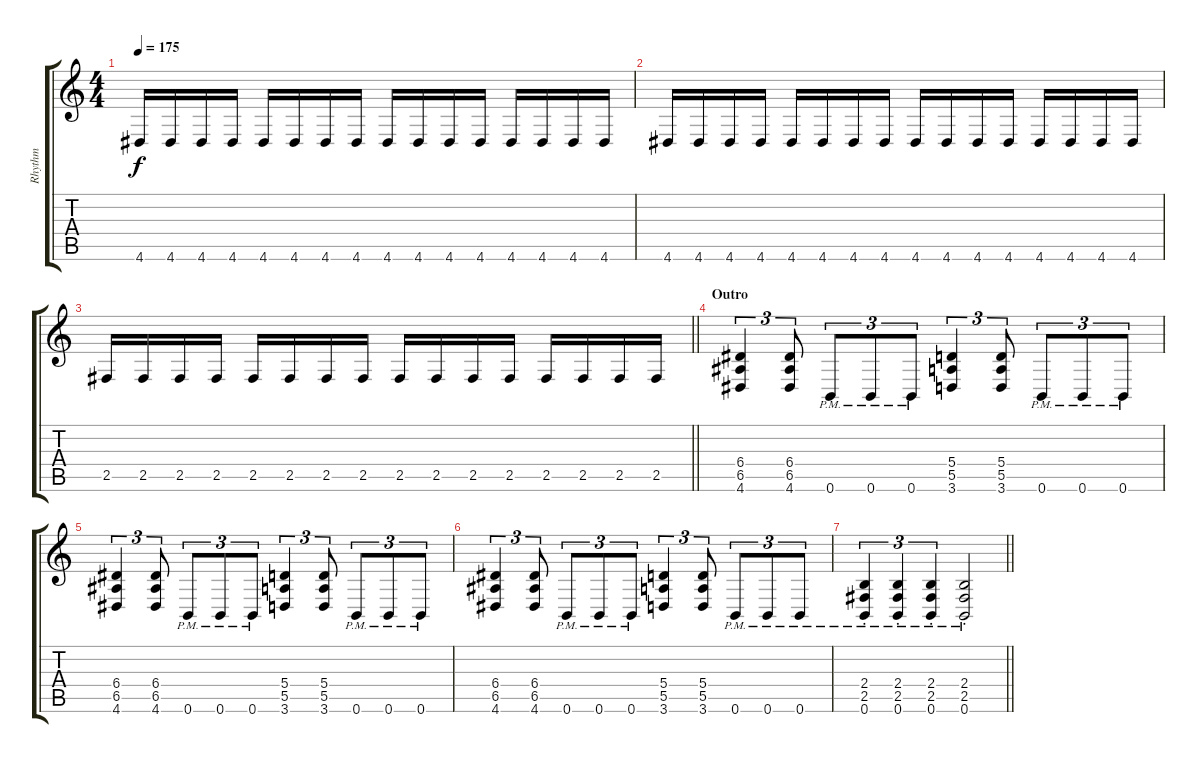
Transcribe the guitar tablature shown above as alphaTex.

\track ("Rhythm" "Rhythm") {instrument distortionguitar}
\staff {score tabs}
\tuning (B3 Gb3 D3 A2 E2 B1) {hide}
\ts (4 4)
\tempo 175
\clef g2
\ks c
4.6.16{dy f} 4.6.16 4.6.16 4.6.16 4.6.16 4.6.16 4.6.16 4.6.16 4.6.16 4.6.16 4.6.16 4.6.16 4.6.16 4.6.16 4.6.16 4.6.16 |
4.6.16 4.6.16 4.6.16 4.6.16 4.6.16 4.6.16 4.6.16 4.6.16 4.6.16 4.6.16 4.6.16 4.6.16 4.6.16 4.6.16 4.6.16 4.6.16 |
\barLineRight lightlight
2.5.16 2.5.16 2.5.16 2.5.16 2.5.16 2.5.16 2.5.16 2.5.16 2.5.16 2.5.16 2.5.16 2.5.16 2.5.16 2.5.16 2.5.16 2.5.16 |
\section ("" "Outro")
(6.4 6.5 4.6).4{tu (3 2)} (6.4 6.5 4.6).8{tu (3 2)} 0.6{pm}.8{tu (3 2)} 0.6{pm}.8{tu (3 2)} 0.6{pm}.8{tu (3 2)} (5.4 5.5 3.6).4{tu (3 2)} (5.4 5.5 3.6).8{tu (3 2)} 0.6{pm}.8{tu (3 2)} 0.6{pm}.8{tu (3 2)} 0.6{pm}.8{tu (3 2)} |
(6.4 6.5 4.6).4{tu (3 2)} (6.4 6.5 4.6).8{tu (3 2)} 0.6{pm}.8{tu (3 2)} 0.6{pm}.8{tu (3 2)} 0.6{pm}.8{tu (3 2)} (5.4 5.5 3.6).4{tu (3 2)} (5.4 5.5 3.6).8{tu (3 2)} 0.6{pm}.8{tu (3 2)} 0.6{pm}.8{tu (3 2)} 0.6{pm}.8{tu (3 2)} |
(6.4 6.5 4.6).4{tu (3 2)} (6.4 6.5 4.6).8{tu (3 2)} 0.6{pm}.8{tu (3 2)} 0.6{pm}.8{tu (3 2)} 0.6{pm}.8{tu (3 2)} (5.4 5.5 3.6).4{tu (3 2)} (5.4 5.5 3.6).8{tu (3 2)} 0.6{pm}.8{tu (3 2)} 0.6{pm}.8{tu (3 2)} 0.6{pm}.8{tu (3 2)} |
\barLineRight lightlight
(2.4{pm st} 2.5{pm st} 0.6{pm st}).4{tu (3 2)} (2.4{pm st} 2.5{pm st} 0.6{pm st}).4{tu (3 2)} (2.4{pm st} 2.5{pm st} 0.6{pm st}).4{tu (3 2)} (2.4{pm st} 2.5{pm st} 0.6{pm st}).2
